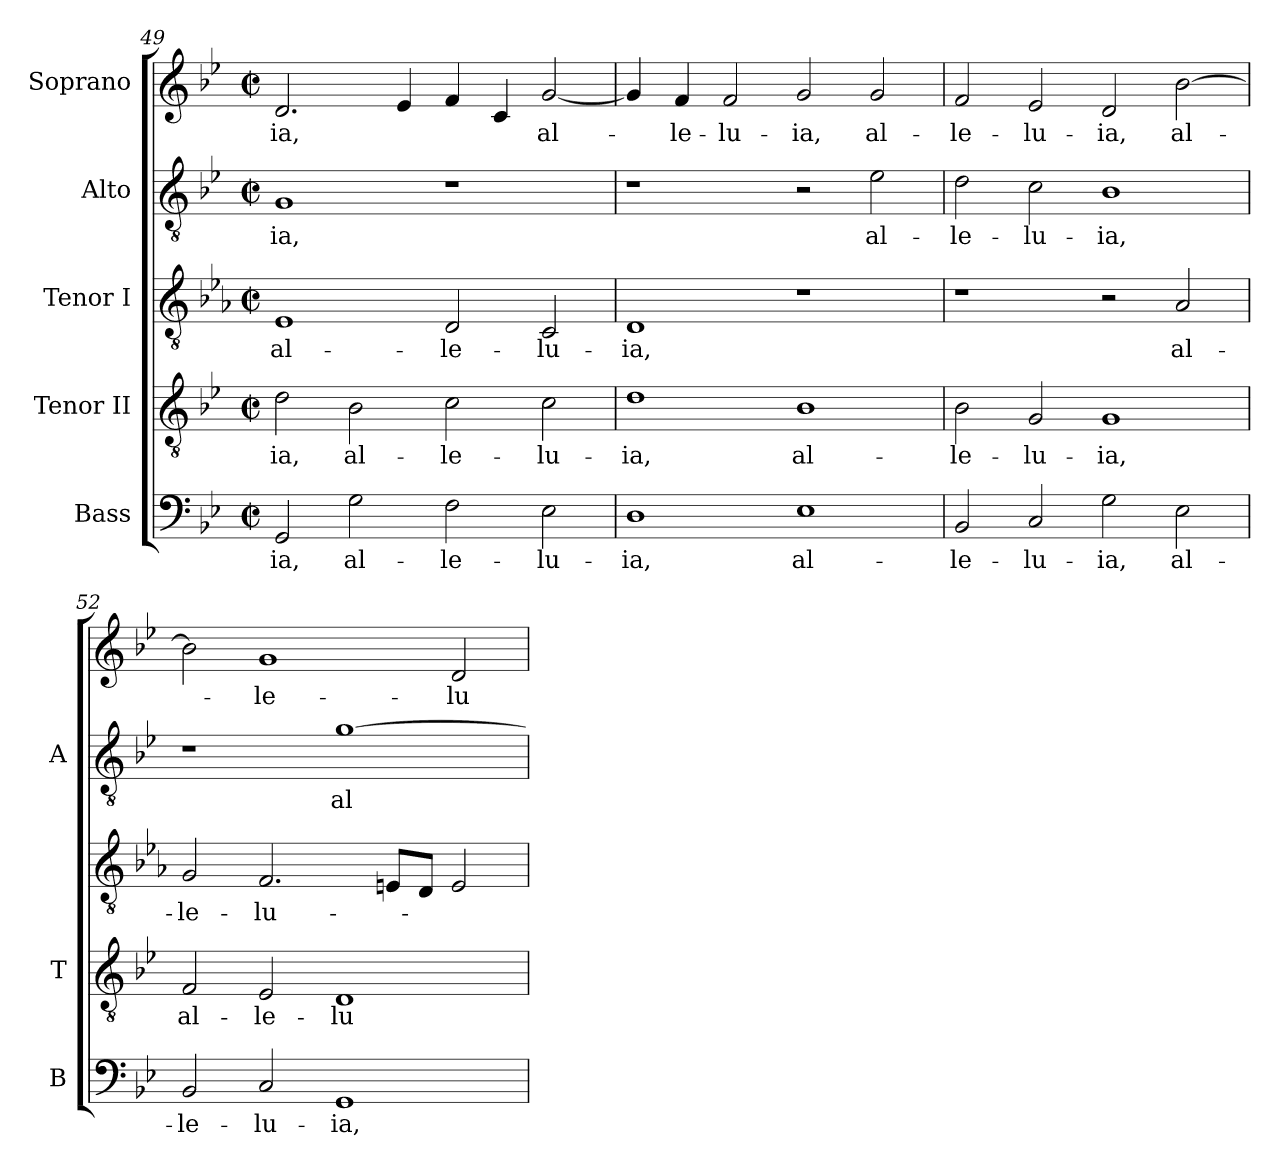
**kern	**text	**kern	**text	**kern	**text	**kern	**text	**kern	**text
*part5	*part5	*part4	*part4	*part3	*part3	*part2	*part2	*part1	*part1
*staff5	*staff5	*staff4	*staff4	*staff3	*staff3	*staff2	*staff2	*staff1	*staff1
*I"Bass	*	*I"Tenor II	*	*I"Tenor I	*	*I"Alto	*	*I"Soprano	*
*I'B	*	*I'T	*	*	*	*I'A	*	*	*
!!LO:PB:g=z
*clefF4	*	*clefGv2	*	*clefGv2	*	*clefGv2	*	*clefG2	*
*	*	*	*	*ITrd-4c-7	*	*	*	*	*
*k[b-e-]	*	*k[b-e-]	*	*k[b-e-]	*	*k[b-e-]	*	*k[b-e-]	*
*B-:	*	*B-:	*	*B-:	*	*B-:	*	*B-:	*
*M2/2	*	*M2/2	*	*M2/2	*	*M2/2	*	*M2/2	*
*met(c|)	*	*met(c|)	*	*met(c|)	*	*met(c|)	*	*met(c|)	*
=49	=49	=49	=49	=49	=49	=49	=49	=49	=49
!	!LO:LY:b:color=#000000	!	!	!	!	!	!	!	!
!	!	!	!LO:LY:b:color=#000000	!	!	!	!	!	!
!	!	!	!	!	!LO:LY:b:color=#000000	!	!	!	!
!	!	!	!	!	!	!	!LO:LY:b:color=#000000	!	!
!	!	!	!	!	!	!	!	!	!LO:LY:b:color=#000000
2GGi/	-ia,	2di\	-ia,	1B-i	al-	1Gi	-ia,	2.di/	-ia,
!	!LO:LY:b:color=#000000	!	!	!	!	!	!	!	!
!	!	!	!LO:LY:b:color=#000000	!	!	!	!	!	!
2Gi\	al-	2B-i\	al-	.	.	.	.	.	.
.	.	.	.	.	.	.	.	4e-i/	.
!	!LO:LY:b:color=#000000	!	!	!	!	!	!	!	!
!	!	!	!LO:LY:b:color=#000000	!	!	!	!	!	!
!	!	!	!	!	!LO:LY:b:color=#000000	!	!	!	!
2Fi\	-le-	2ci\	-le-	2Ai/	-le-	1r	.	4fi/	.
.	.	.	.	.	.	.	.	4ci/	.
!	!LO:LY:b:color=#000000	!	!	!	!	!	!	!	!
!	!	!	!LO:LY:b:color=#000000	!	!	!	!	!	!
!	!	!	!	!	!LO:LY:b:color=#000000	!	!	!	!
!	!	!	!	!	!	!	!	!	!LO:LY:b:color=#000000
2E-i\	-lu-	2ci\	-lu-	2Gi/	-lu-	.	.	[<2gi/	al-
=50	=50	=50	=50	=50	=50	=50	=50	=50	=50
!	!LO:LY:b:color=#000000	!	!	!	!	!	!	!	!
!	!	!	!LO:LY:b:color=#000000	!	!	!	!	!	!
!	!	!	!	!	!LO:LY:b:color=#000000	!	!	!	!
1Di	-ia,	1di	-ia,	1Ai	-ia,	1r	.	4gi/]	.
!	!	!	!	!	!	!	!	!	!LO:LY:b:color=#000000
.	.	.	.	.	.	.	.	4fi/	-le-
!	!	!	!	!	!	!	!	!	!LO:LY:b:color=#000000
.	.	.	.	.	.	.	.	2fi/	-lu-
!	!LO:LY:b:color=#000000	!	!	!	!	!	!	!	!
!	!	!	!LO:LY:b:color=#000000	!	!	!	!	!	!
!	!	!	!	!	!	!	!	!	!LO:LY:b:color=#000000
1E-i	al-	1B-i	al-	1r	.	2r	.	2gi/	-ia,
!	!	!	!	!	!	!	!LO:LY:b:color=#000000	!	!
!	!	!	!	!	!	!	!	!	!LO:LY:b:color=#000000
.	.	.	.	.	.	2e-i\	al-	2gi/	al-
=51	=51	=51	=51	=51	=51	=51	=51	=51	=51
!	!LO:LY:b:color=#000000	!	!	!	!	!	!	!	!
!	!	!	!LO:LY:b:color=#000000	!	!	!	!	!	!
!	!	!	!	!	!	!	!LO:LY:b:color=#000000	!	!
!	!	!	!	!	!	!	!	!	!LO:LY:b:color=#000000
2BB-i/	-le-	2B-i\	-le-	1r	.	2di\	-le-	2fi/	-le-
!	!LO:LY:b:color=#000000	!	!	!	!	!	!	!	!
!	!	!	!LO:LY:b:color=#000000	!	!	!	!	!	!
!	!	!	!	!	!	!	!LO:LY:b:color=#000000	!	!
!	!	!	!	!	!	!	!	!	!LO:LY:b:color=#000000
2Ci/	-lu-	2Gi/	-lu-	.	.	2ci\	-lu-	2e-i/	-lu-
!	!LO:LY:b:color=#000000	!	!	!	!	!	!	!	!
!	!	!	!LO:LY:b:color=#000000	!	!	!	!	!	!
!	!	!	!	!	!	!	!LO:LY:b:color=#000000	!	!
!	!	!	!	!	!	!	!	!	!LO:LY:b:color=#000000
2Gi\	-ia,	1Gi	-ia,	2r	.	1B-i	-ia,	2di/	-ia,
!	!LO:LY:b:color=#000000	!	!	!	!	!	!	!	!
!	!	!	!	!	!LO:LY:b:color=#000000	!	!	!	!
!	!	!	!	!	!	!	!	!	!LO:LY:b:color=#000000
2E-i\	al-	.	.	2e-i/	al-	.	.	[>2b-i\	al-
=52	=52	=52	=52	=52	=52	=52	=52	=52	=52
!	!LO:LY:b:color=#000000	!	!	!	!	!	!	!	!
!	!	!	!LO:LY:b:color=#000000	!	!	!	!	!	!
!	!	!	!	!	!LO:LY:b:color=#000000	!	!	!	!
2BB-i/	-le-	2Fi/	al-	2di/	-le-	1r	.	2b-i\]	.
!	!LO:LY:b:color=#000000	!	!	!	!	!	!	!	!
!	!	!	!LO:LY:b:color=#000000	!	!	!	!	!	!
!	!	!	!	!	!LO:LY:b:color=#000000	!	!	!	!
!	!	!	!	!	!	!	!	!	!LO:LY:b:color=#000000
2Ci/	-lu-	2E-i/	-le-	2.ci/	-lu-	.	.	1gi	-le-
!	!LO:LY:b:color=#000000	!	!	!	!	!	!	!	!
!	!	!	!LO:LY:b:color=#000000	!	!	!	!	!	!
!	!	!	!	!	!	!	!LO:LY:b:color=#000000	!	!
1GGi	-ia,	1Di	-lu-	.	.	[>1gi	al-	.	.
.	.	.	.	8Bni/L	.	.	.	.	.
.	.	.	.	8Ai/J	.	.	.	.	.
!	!	!	!	!	!	!	!	!	!LO:LY:b:color=#000000
.	.	.	.	2Bi/	.	.	.	2di/	-lu-
=	=	=	=	=	=	=	=	=	=
*-	*-	*-	*-	*-	*-	*-	*-	*-	*-
